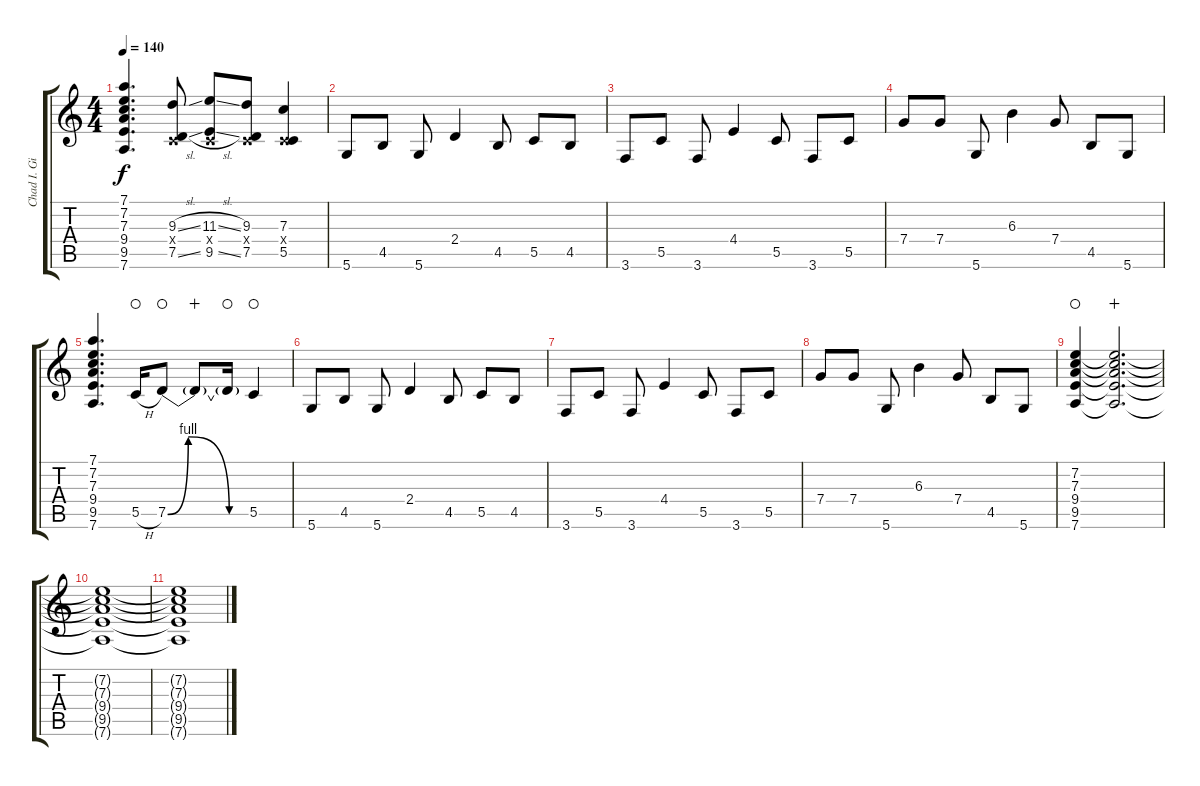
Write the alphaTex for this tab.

\track ("Chad I. Ginsburg" "Chad I. Gi") {instrument distortionguitar}
\staff {score tabs}
\tuning (D4 A3 F3 C3 G2 D2) {hide}
\ts (4 4)
\tempo 140
\clef g2
\ks c
(7.1 7.2 7.3 9.4 9.5 7.6).4{d dy f} (9.3{sl} 0.4{x} 7.5{sl}).8 (11.3{sl} 0.4{x} 9.5{sl}).8 (9.3 0.4{x} 7.5).8 (7.3 0.4{x} 5.5).4 |
5.6.8 4.5.8 5.6.8 2.4.4 4.5.8 5.5.8 4.5.8 |
3.6.8 5.5.8 3.6.8 4.4.4 5.5.8 3.6.8 5.5.8 |
7.4.8 7.4.8 5.6.8 6.3.4 7.4.8 4.5.8 5.6.8 |
(7.1 7.2 7.3 9.4 9.5 7.6).4{d} 5.5{h}.16{waho} 7.5{be (custom 0 0 15 4 45 0 60 0)}.8{waho} 7.5{t}.8{wahc} 7.5{t}.16{waho} 5.5.4{waho} |
5.6.8 4.5.8 5.6.8 2.4.4 4.5.8 5.5.8 4.5.8 |
3.6.8 5.5.8 3.6.8 4.4.4 5.5.8 3.6.8 5.5.8 |
7.4.8 7.4.8 5.6.8 6.3.4 7.4.8 4.5.8 5.6.8 |
(7.2 7.3 9.4 9.5 7.6).4{balance 2 waho} (7.2{t} 7.3{t} 9.4{t} 9.5{t} 7.6{t}).2{d wahc} |
(7.2{t} 7.3{t} 9.4{t} 9.5{t} 7.6{t}).1 |
(7.2{t} 7.3{t} 9.4{t} 9.5{t} 7.6{t}).1
